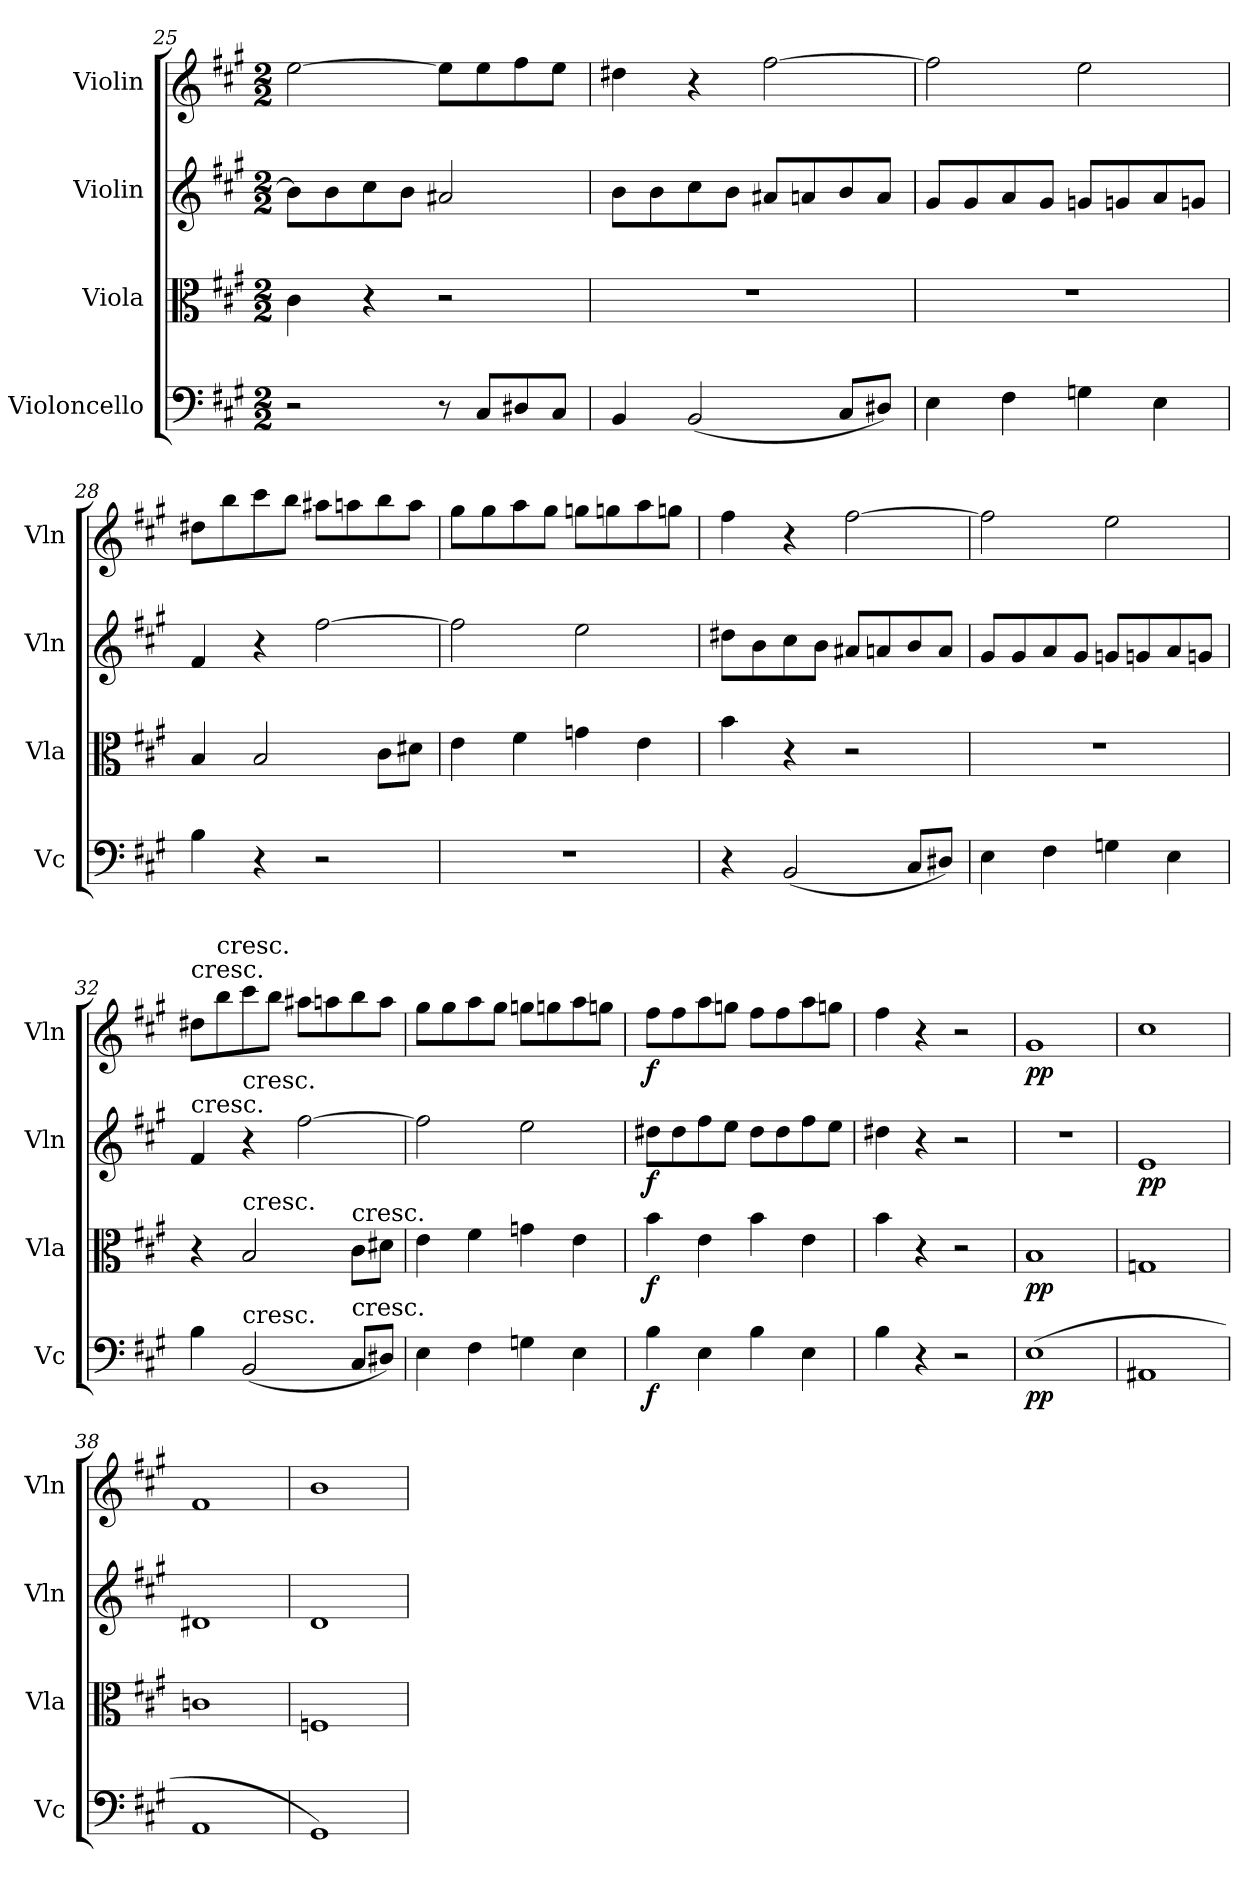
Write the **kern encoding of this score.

**kern	**dynam	**kern	**dynam	**kern	**dynam	**kern	**dynam
*part4	*part4	*part3	*part3	*part2	*part2	*part1	*part1
*staff4	*staff4	*staff3	*staff3	*staff2	*staff2	*staff1	*staff1
*I"Violoncello	*	*I"Viola	*	*I"Violin	*	*I"Violin	*
*I'Vc	*	*I'Vla	*	*I'Vln	*	*I'Vln	*
*clefF4	*	*clefC3	*	*clefG2	*	*clefG2	*
*k[f#c#g#]	*	*k[f#c#g#]	*	*k[f#c#g#]	*	*k[f#c#g#]	*
*A:	*	*A:	*	*A:	*	*A:	*
*M2/2	*	*M2/2	*	*M2/2	*	*M2/2	*
=25	=25	=25	=25	=25	=25	=25	=25
2r	.	4c#\	.	8b\L]	.	[2ee\	.
.	.	.	.	8b\	.	.	.
.	.	4r	.	8cc#\	.	.	.
.	.	.	.	8b\J	.	.	.
8r	.	2r	.	2a#X/	.	8ee\L]	.
8C#/L	.	.	.	.	.	8ee\	.
8D#X/	.	.	.	.	.	8ff#\	.
8C#/J	.	.	.	.	.	8ee\J	.
=26	=26	=26	=26	=26	=26	=26	=26
4BB/	.	1r	.	8b\L	.	4dd#X\	.
.	.	.	.	8b\	.	.	.
(2BB/	.	.	.	8cc#\	.	4r	.
.	.	.	.	8b\J	.	.	.
.	.	.	.	8a#X/L	.	[2ff#\	.
.	.	.	.	8an/	.	.	.
8C#/L	.	.	.	8b/	.	.	.
8D#X/J)	.	.	.	8a/J	.	.	.
=27	=27	=27	=27	=27	=27	=27	=27
4E\	.	1r	.	8g#/L	.	2ff#\]	.
.	.	.	.	8g#/	.	.	.
4F#\	.	.	.	8a/	.	.	.
.	.	.	.	8g#/J	.	.	.
4Gn\	.	.	.	8gn/L	.	2ee\	.
.	.	.	.	8gn/	.	.	.
4E\	.	.	.	8a/	.	.	.
.	.	.	.	8gn/J	.	.	.
=28	=28	=28	=28	=28	=28	=28	=28
4B\	.	4B/	.	4f#/	.	8dd#X\L	.
.	.	.	.	.	.	8bb\	.
4r	.	2B/	.	4r	.	8ccc#\	.
.	.	.	.	.	.	8bb\J	.
2r	.	.	.	[2ff#\	.	8aa#X\L	.
.	.	.	.	.	.	8aan\	.
.	.	8c#\L	.	.	.	8bb\	.
.	.	8d#X\J	.	.	.	8aa\J	.
=29	=29	=29	=29	=29	=29	=29	=29
1r	.	4e\	.	2ff#\]	.	8gg#\L	.
.	.	.	.	.	.	8gg#\	.
.	.	4f#\	.	.	.	8aa\	.
.	.	.	.	.	.	8gg#\J	.
.	.	4gn\	.	2ee\	.	8ggn\L	.
.	.	.	.	.	.	8ggn\	.
.	.	4e\	.	.	.	8aa\	.
.	.	.	.	.	.	8ggn\J	.
=30	=30	=30	=30	=30	=30	=30	=30
4r	.	4b\	.	8dd#X\L	.	4ff#\	.
.	.	.	.	8b\	.	.	.
(2BB/	.	4r	.	8cc#\	.	4r	.
.	.	.	.	8b\J	.	.	.
.	.	2r	.	8a#X/L	.	[2ff#\	.
.	.	.	.	8an/	.	.	.
8C#/L	.	.	.	8b/	.	.	.
8D#X/J)	.	.	.	8a/J	.	.	.
=31	=31	=31	=31	=31	=31	=31	=31
4E\	.	1r	.	8g#/L	.	2ff#\]	.
.	.	.	.	8g#/	.	.	.
4F#\	.	.	.	8a/	.	.	.
.	.	.	.	8g#/J	.	.	.
4Gn\	.	.	.	8gn/L	.	2ee\	.
.	.	.	.	8gn/	.	.	.
4E\	.	.	.	8a/	.	.	.
.	.	.	.	8gn/J	.	.	.
=32	=32	=32	=32	=32	=32	=32	=32
!	!	!	!	!	!	!LO:TX:t=cresc.	!
!	!	!	!	!LO:TX:t=cresc.	!	!	!
4B\	.	4r	.	4f#/	.	8dd#X\L	.
!	!	!	!	!	!	!LO:TX:t=cresc.	!
.	.	.	.	.	.	8bb\	.
!	!	!	!	!LO:TX:t=cresc.	!	!	!
!	!	!LO:TX:t=cresc.	!	!	!	!	!
!LO:TX:t=cresc.	!	!	!	!	!	!	!
(2BB/	.	2B/	.	4r	.	8ccc#\	.
.	.	.	.	.	.	8bb\J	.
.	.	.	.	[2ff#\	.	8aa#X\L	.
.	.	.	.	.	.	8aan\	.
!	!	!LO:TX:t=cresc.	!	!	!	!	!
!LO:TX:t=cresc.	!	!	!	!	!	!	!
8C#/L	.	8c#\L	.	.	.	8bb\	.
8D#X/J)	.	8d#X\J	.	.	.	8aa\J	.
=33	=33	=33	=33	=33	=33	=33	=33
4E\	.	4e\	.	2ff#\]	.	8gg#\L	.
.	.	.	.	.	.	8gg#\	.
4F#\	.	4f#\	.	.	.	8aa\	.
.	.	.	.	.	.	8gg#\J	.
4Gn\	.	4gn\	.	2ee\	.	8ggn\L	.
.	.	.	.	.	.	8ggn\	.
4E\	.	4e\	.	.	.	8aa\	.
.	.	.	.	.	.	8ggn\J	.
=34	=34	=34	=34	=34	=34	=34	=34
4B\	f	4b\	f	8dd#X\L	f	8ff#\L	f
.	.	.	.	8dd#\	.	8ff#\	.
4E\	.	4e\	.	8ff#\	.	8aa\	.
.	.	.	.	8ee\J	.	8ggn\J	.
4B\	.	4b\	.	8dd#\L	.	8ff#\L	.
.	.	.	.	8dd#\	.	8ff#\	.
4E\	.	4e\	.	8ff#\	.	8aa\	.
.	.	.	.	8ee\J	.	8ggn\J	.
=35	=35	=35	=35	=35	=35	=35	=35
4B\	.	4b\	.	4dd#X\	.	4ff#\	.
4r	.	4r	.	4r	.	4r	.
2r	.	2r	.	2r	.	2r	.
=36	=36	=36	=36	=36	=36	=36	=36
(1E	pp	1B	pp	1r	.	1g#	pp
=37	=37	=37	=37	=37	=37	=37	=37
1AA#X	.	1Gn	.	1e	pp	1cc#	.
=38	=38	=38	=38	=38	=38	=38	=38
1AA	.	1cn	.	1d#X	.	1f#	.
=39	=39	=39	=39	=39	=39	=39	=39
1GG#)	.	1Fn	.	1d	.	1b	.
=	=	=	=	=	=	=	=
*-	*-	*-	*-	*-	*-	*-	*-
